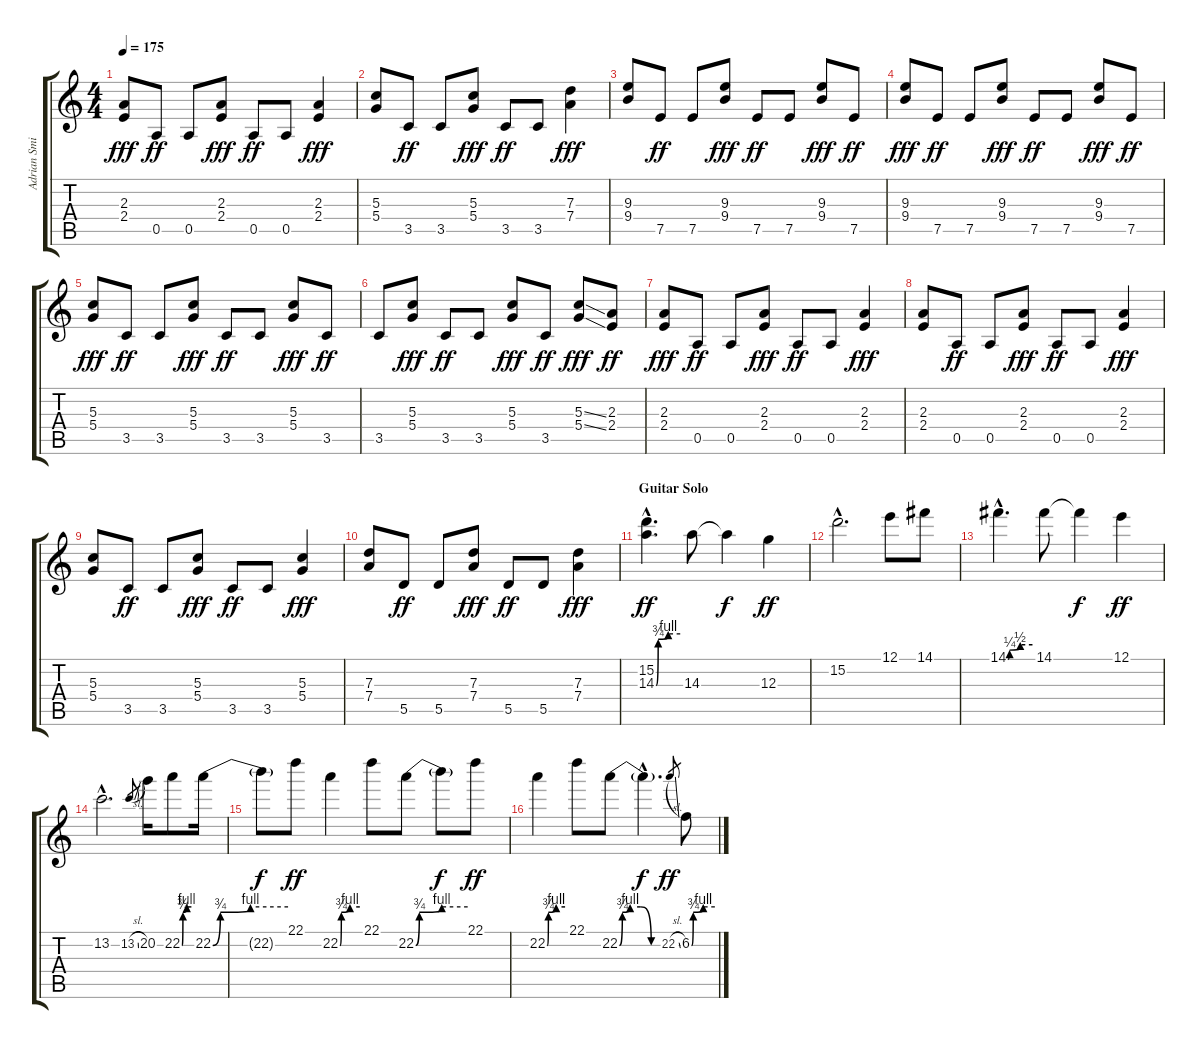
\track ("Adrian Smith" "Adrian Smi") {instrument overdrivenguitar}
\staff {score tabs}
\tuning (E4 B3 G3 D3 A2 E2) {hide}
\ts (4 4)
\tempo 175
\clef g2
\ks c
(2.3 2.4).8{dy fff} 0.5.8{dy ff} 0.5.8 (2.3 2.4).8{dy fff} 0.5.8{dy ff} 0.5.8 (2.3 2.4).4{dy fff} |
(5.3 5.4).8 3.5.8{dy ff} 3.5.8 (5.3 5.4).8{dy fff} 3.5.8{dy ff} 3.5.8 (7.3 7.4).4{dy fff} |
(9.3 9.4).8 7.5.8{dy ff} 7.5.8 (9.3 9.4).8{dy fff} 7.5.8{dy ff} 7.5.8 (9.3 9.4).8{dy fff} 7.5.8{dy ff} |
(9.3 9.4).8{dy fff} 7.5.8{dy ff} 7.5.8 (9.3 9.4).8{dy fff} 7.5.8{dy ff} 7.5.8 (9.3 9.4).8{dy fff} 7.5.8{dy ff} |
(5.3 5.4).8{dy fff} 3.5.8{dy ff} 3.5.8 (5.3 5.4).8{dy fff} 3.5.8{dy ff} 3.5.8 (5.3 5.4).8{dy fff} 3.5.8{dy ff} |
3.5.8 (5.3 5.4).8{dy fff} 3.5.8{dy ff} 3.5.8 (5.3 5.4).8{dy fff} 3.5.8{dy ff} (5.3{ss} 5.4{ss}).8{dy fff} (2.3 2.4).8{dy ff} |
(2.3 2.4).8{dy fff} 0.5.8{dy ff} 0.5.8 (2.3 2.4).8{dy fff} 0.5.8{dy ff} 0.5.8 (2.3 2.4).4{dy fff} |
(2.3 2.4).8 0.5.8{dy ff} 0.5.8 (2.3 2.4).8{dy fff} 0.5.8{dy ff} 0.5.8 (2.3 2.4).4{dy fff} |
(5.3 5.4).8 3.5.8{dy ff} 3.5.8 (5.3 5.4).8{dy fff} 3.5.8{dy ff} 3.5.8 (5.3 5.4).4{dy fff} |
(7.3 7.4).8 5.5.8{dy ff} 5.5.8 (7.3 7.4).8{dy fff} 5.5.8{dy ff} 5.5.8 (7.3 7.4).4{dy fff} |
\section ("" "Guitar Solo")
(15.2{hac} 14.3{be (custom 0 0 5 3 30 4 60 4) hac}).4{d dy ff} 14.3.8 14.3{t}.4{dy f} 12.3.4{dy ff} |
15.2{hac}.2{d} 12.1.8 14.1.8 |
14.1{be (custom 0 0 4 1 30 2 60 2) hac}.4{d} 14.1.8 14.1{t}.4{dy f} 12.1.4{dy ff} |
13.2{hac}.2{d} 13.2{sl}.8{gr} 20.2.16 22.2{be (custom 0 0 5 3 30 4 60 4)}.8 22.2{be (custom 0 0 6 3 30 4 60 4)}.16 |
22.2{t}.8{dy f} 22.1.8{dy ff} 22.2{be (custom 0 0 4 3 30 4 60 4)}.4 22.1.8 22.2{be (custom 0 0 4 3 30 4 60 4)}.8 22.2{t}.8{dy f} 22.1.8{dy ff} |
22.2{be (custom 0 0 4 3 30 4 60 4)}.4 22.1.8 22.2{be (custom 0 0 4 3 15 4 30 4 45 0 60 0)}.8 22.2{hac t}.4{d dy f} 22.2{sl}.8{gr dy ff} 6.2{be (custom 0 0 4 3 30 4 60 4)}.8
